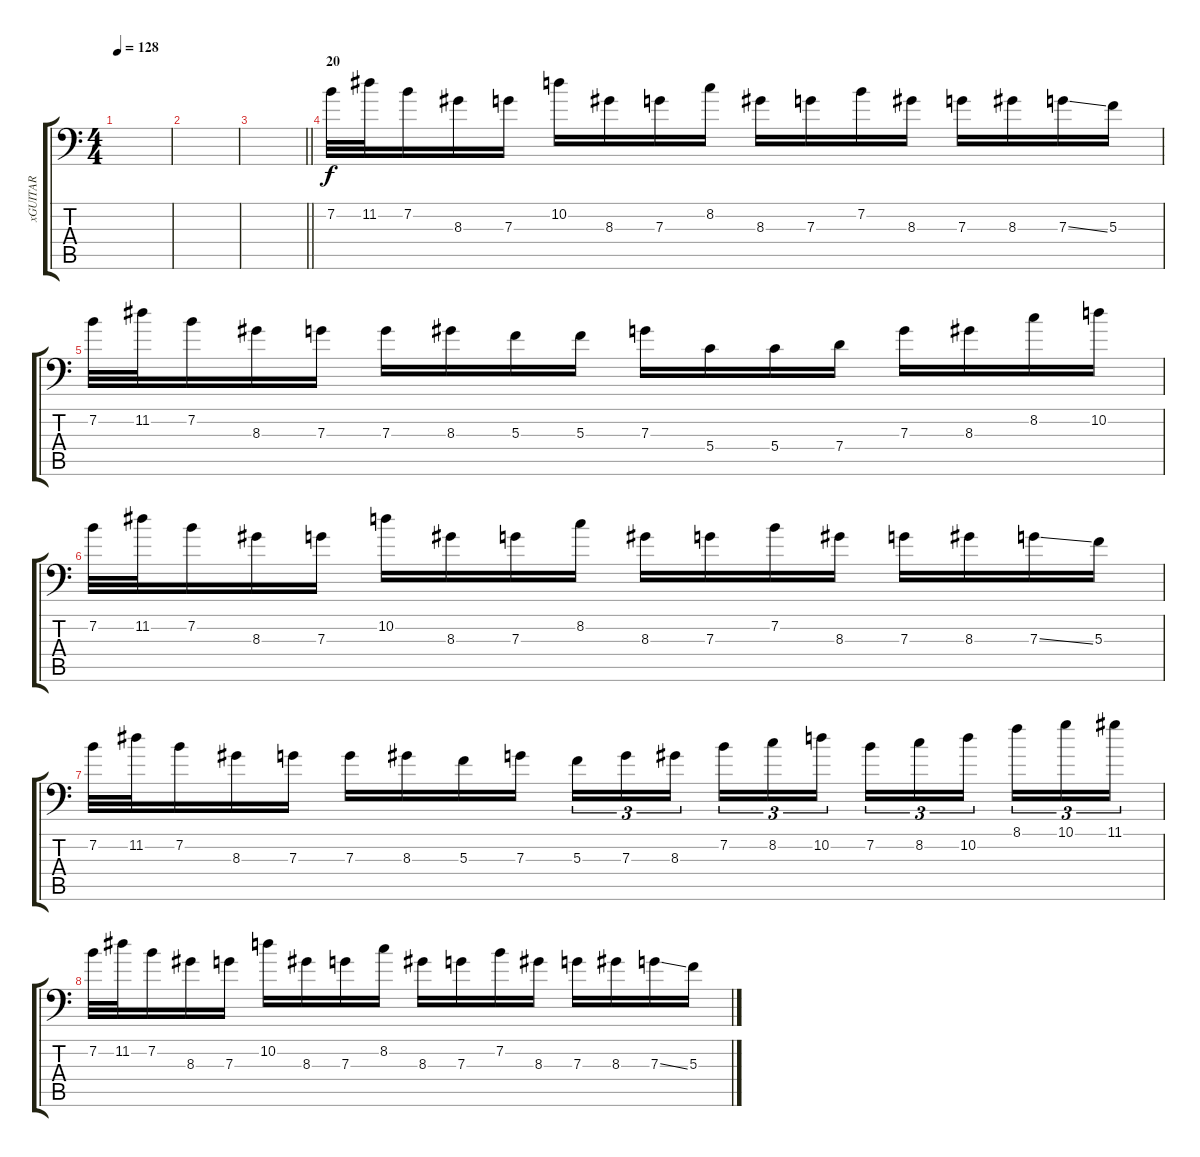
\track ("xGUITAR" "xGUITAR") {instrument distortionguitar}
\staff {score tabs}
\tuning (A3 E3 C3 G2 D2 G1) {hide}
\ts (4 4)
\tempo 128
\clef f4
\ks c
|
|
\barLineRight lightlight
|
\section ("" "20")
7.2.32 11.2.32 7.2.16 8.3.16 7.3.16 10.2.16 8.3.16 7.3.16 8.2.16 8.3.16 7.3.16 7.2.16 8.3.16 7.3.16 8.3.16 7.3{ss}.16 5.3.16 |
7.2.32 11.2.32 7.2.16 8.3.16 7.3.16 7.3.16 8.3.16 5.3.16 5.3.16 7.3.16 5.4.16 5.4.16 7.4.16 7.3.16 8.3.16 8.2.16 10.2.16 |
7.2.32 11.2.32 7.2.16 8.3.16 7.3.16 10.2.16 8.3.16 7.3.16 8.2.16 8.3.16 7.3.16 7.2.16 8.3.16 7.3.16 8.3.16 7.3{ss}.16 5.3.16 |
7.2.32 11.2.32 7.2.16 8.3.16 7.3.16 7.3.16 8.3.16 5.3.16 7.3.16 5.3.16{tu (3 2)} 7.3.16{tu (3 2)} 8.3.16{tu (3 2) beam splitsecondary} 7.2.16{tu (3 2)} 8.2.16{tu (3 2)} 10.2.16{tu (3 2)} 7.2.16{tu (3 2)} 8.2.16{tu (3 2)} 10.2.16{tu (3 2) beam splitsecondary} 8.1.16{tu (3 2)} 10.1.16{tu (3 2)} 11.1.16{tu (3 2)} |
7.2.32 11.2.32 7.2.16 8.3.16 7.3.16 10.2.16 8.3.16 7.3.16 8.2.16 8.3.16 7.3.16 7.2.16 8.3.16 7.3.16 8.3.16 7.3{ss}.16 5.3.16
